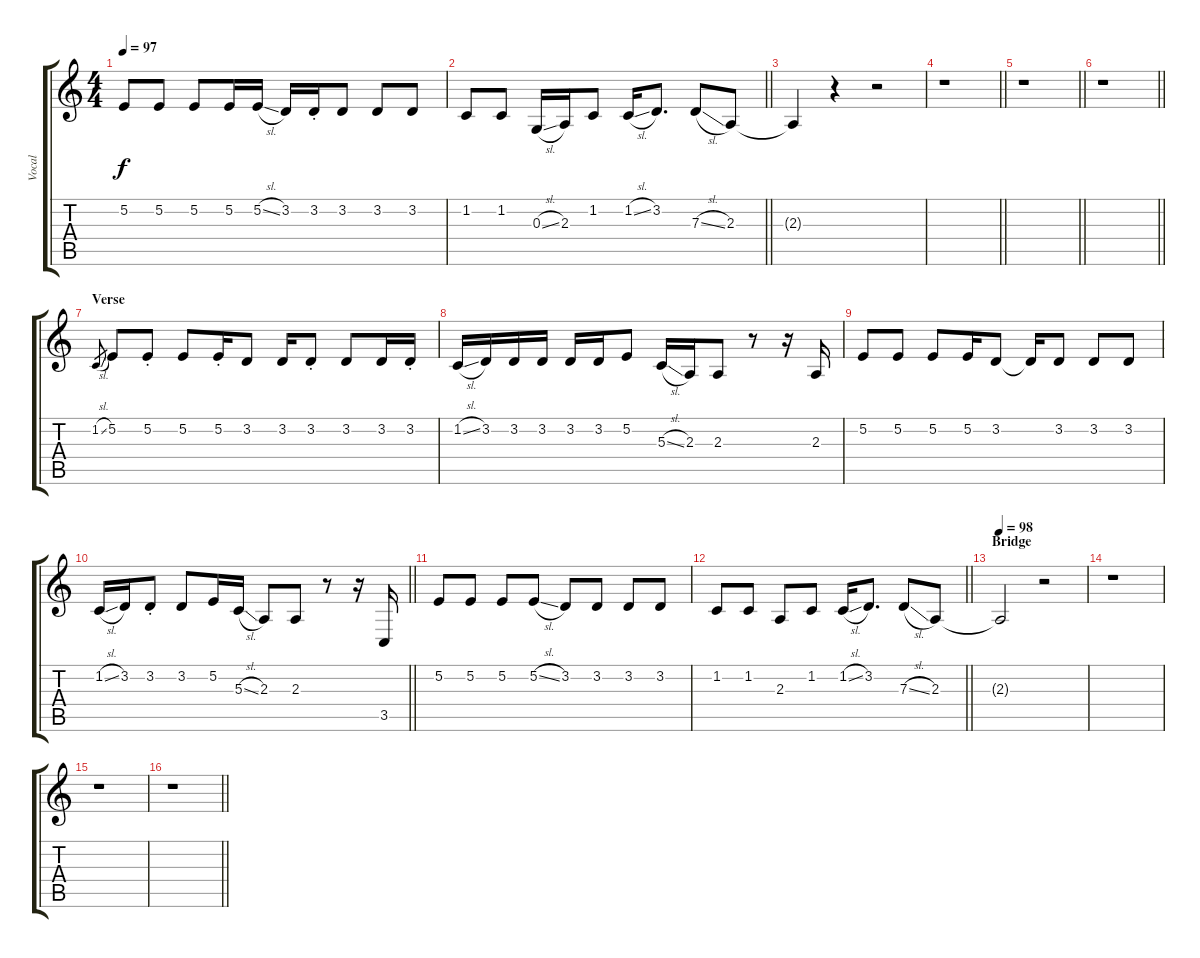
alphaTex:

\track ("Vocal" "Vocal") {instrument tenorsax}
\staff {score tabs}
\tuning (E4 B3 G3 D3 A2 E2) {hide}
\ts (4 4)
\tempo 97
\clef g2
\ks c
5.2.8{dy f} 5.2.8 5.2.8 5.2.16 5.2{sl}.16 3.2.16 3.2{st}.16 3.2.8 3.2.8 3.2.8 |
\barLineRight lightlight
1.2.8 1.2.8 0.3{sl}.16 2.3.16 1.2.8 1.2{sl}.16 3.2.8{d} 7.3{sl}.8 2.3.8 |
2.3{t}.4 r.4 r.2 |
\barLineRight lightlight
r.1 |
\barLineRight lightlight
r.1 |
\barLineRight lightlight
r.1 |
\section ("" "Verse")
1.2{sl}.8{gr} 5.2.8 5.2{st}.8 5.2.8 5.2{st}.16 3.2.8 3.2.16 3.2{st}.8 3.2.8 3.2.16 3.2{st}.16 |
1.2{sl}.16 3.2.16 3.2.16 3.2.16 3.2.16 3.2.16 5.2.8 5.3{sl}.16 2.3.16 2.3.8 r.8 r.16 2.3.16 |
5.2.8 5.2.8 5.2.8 5.2.16 3.2.8 3.2{t}.16 3.2.8 3.2.8 3.2.8 |
\barLineRight lightlight
1.2{sl}.16 3.2.16 3.2{st}.8 3.2.8 5.2.16 5.3{sl}.16 2.3.8 2.3.8 r.8 r.16 3.5.16 |
5.2.8 5.2.8 5.2.8 5.2{sl}.8 3.2.8 3.2.8 3.2.8 3.2.8 |
\barLineRight lightlight
1.2.8 1.2.8 2.3.8 1.2.8 1.2{sl}.16 3.2.8{d} 7.3{sl}.8 2.3.8 |
\section ("" "Bridge")
\tempo 98
2.3{t}.2 r.2 |
r.1 |
r.1 |
\barLineRight lightlight
r.1
